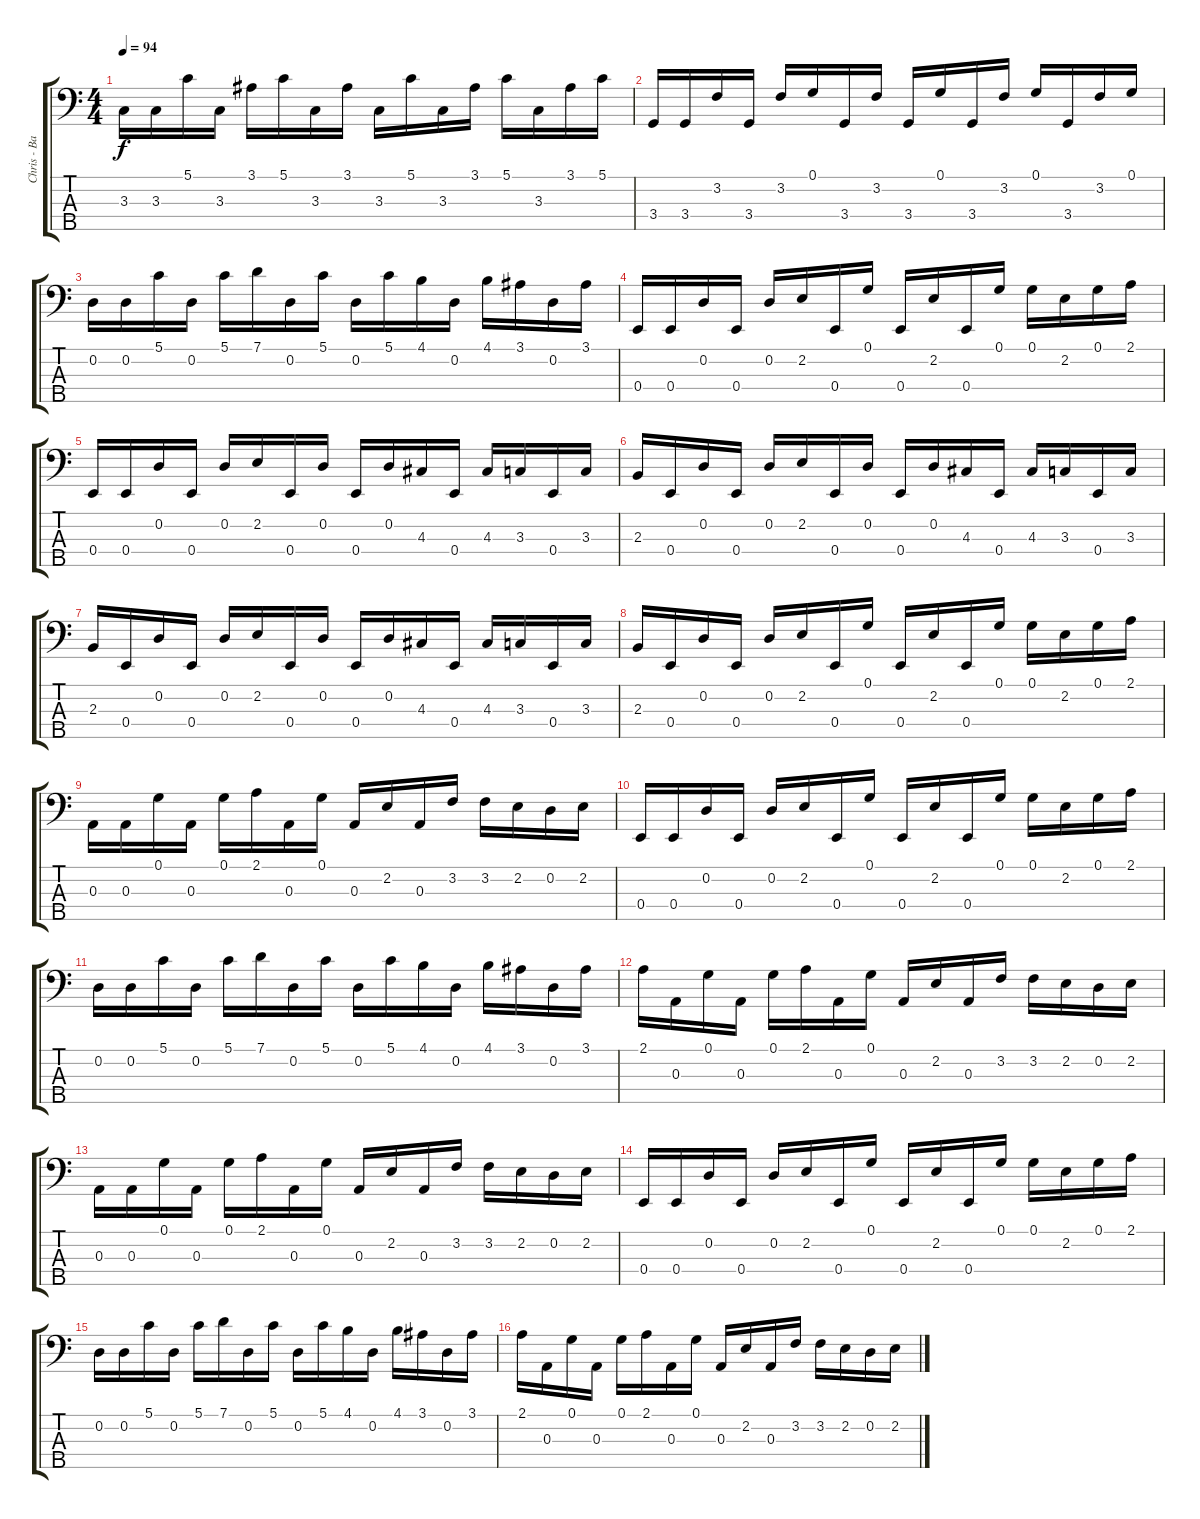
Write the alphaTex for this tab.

\track ("Chris - Bass" "Chris - Ba") {instrument electricbassfinger}
\staff {score tabs}
\tuning (G2 D2 A1 E1 B0) {hide}
\ts (4 4)
\tempo 94
\clef f4
\ks c
3.3.16{dy f} 3.3.16 5.1.16 3.3.16 3.1.16 5.1.16 3.3.16 3.1.16 3.3.16 5.1.16 3.3.16 3.1.16 5.1.16 3.3.16 3.1.16 5.1.16 |
3.4.16 3.4.16 3.2.16 3.4.16 3.2.16 0.1.16 3.4.16 3.2.16 3.4.16 0.1.16 3.4.16 3.2.16 0.1.16 3.4.16 3.2.16 0.1.16 |
0.2.16 0.2.16 5.1.16 0.2.16 5.1.16 7.1.16 0.2.16 5.1.16 0.2.16 5.1.16 4.1.16 0.2.16 4.1.16 3.1.16 0.2.16 3.1.16 |
0.4.16 0.4.16 0.2.16 0.4.16 0.2.16 2.2.16 0.4.16 0.1.16 0.4.16 2.2.16 0.4.16 0.1.16 0.1.16 2.2.16 0.1.16 2.1.16 |
0.4.16 0.4.16 0.2.16 0.4.16 0.2.16 2.2.16 0.4.16 0.2.16 0.4.16 0.2.16 4.3.16 0.4.16 4.3.16 3.3.16 0.4.16 3.3.16 |
2.3.16 0.4.16 0.2.16 0.4.16 0.2.16 2.2.16 0.4.16 0.2.16 0.4.16 0.2.16 4.3.16 0.4.16 4.3.16 3.3.16 0.4.16 3.3.16 |
2.3.16 0.4.16 0.2.16 0.4.16 0.2.16 2.2.16 0.4.16 0.2.16 0.4.16 0.2.16 4.3.16 0.4.16 4.3.16 3.3.16 0.4.16 3.3.16 |
2.3.16 0.4.16 0.2.16 0.4.16 0.2.16 2.2.16 0.4.16 0.1.16 0.4.16 2.2.16 0.4.16 0.1.16 0.1.16 2.2.16 0.1.16 2.1.16 |
0.3.16 0.3.16 0.1.16 0.3.16 0.1.16 2.1.16 0.3.16 0.1.16 0.3.16 2.2.16 0.3.16 3.2.16 3.2.16 2.2.16 0.2.16 2.2.16 |
0.4.16 0.4.16 0.2.16 0.4.16 0.2.16 2.2.16 0.4.16 0.1.16 0.4.16 2.2.16 0.4.16 0.1.16 0.1.16 2.2.16 0.1.16 2.1.16 |
0.2.16 0.2.16 5.1.16 0.2.16 5.1.16 7.1.16 0.2.16 5.1.16 0.2.16 5.1.16 4.1.16 0.2.16 4.1.16 3.1.16 0.2.16 3.1.16 |
2.1.16 0.3.16 0.1.16 0.3.16 0.1.16 2.1.16 0.3.16 0.1.16 0.3.16 2.2.16 0.3.16 3.2.16 3.2.16 2.2.16 0.2.16 2.2.16 |
0.3.16 0.3.16 0.1.16 0.3.16 0.1.16 2.1.16 0.3.16 0.1.16 0.3.16 2.2.16 0.3.16 3.2.16 3.2.16 2.2.16 0.2.16 2.2.16 |
0.4.16 0.4.16 0.2.16 0.4.16 0.2.16 2.2.16 0.4.16 0.1.16 0.4.16 2.2.16 0.4.16 0.1.16 0.1.16 2.2.16 0.1.16 2.1.16 |
0.2.16 0.2.16 5.1.16 0.2.16 5.1.16 7.1.16 0.2.16 5.1.16 0.2.16 5.1.16 4.1.16 0.2.16 4.1.16 3.1.16 0.2.16 3.1.16 |
2.1.16 0.3.16 0.1.16 0.3.16 0.1.16 2.1.16 0.3.16 0.1.16 0.3.16 2.2.16 0.3.16 3.2.16 3.2.16 2.2.16 0.2.16 2.2.16
